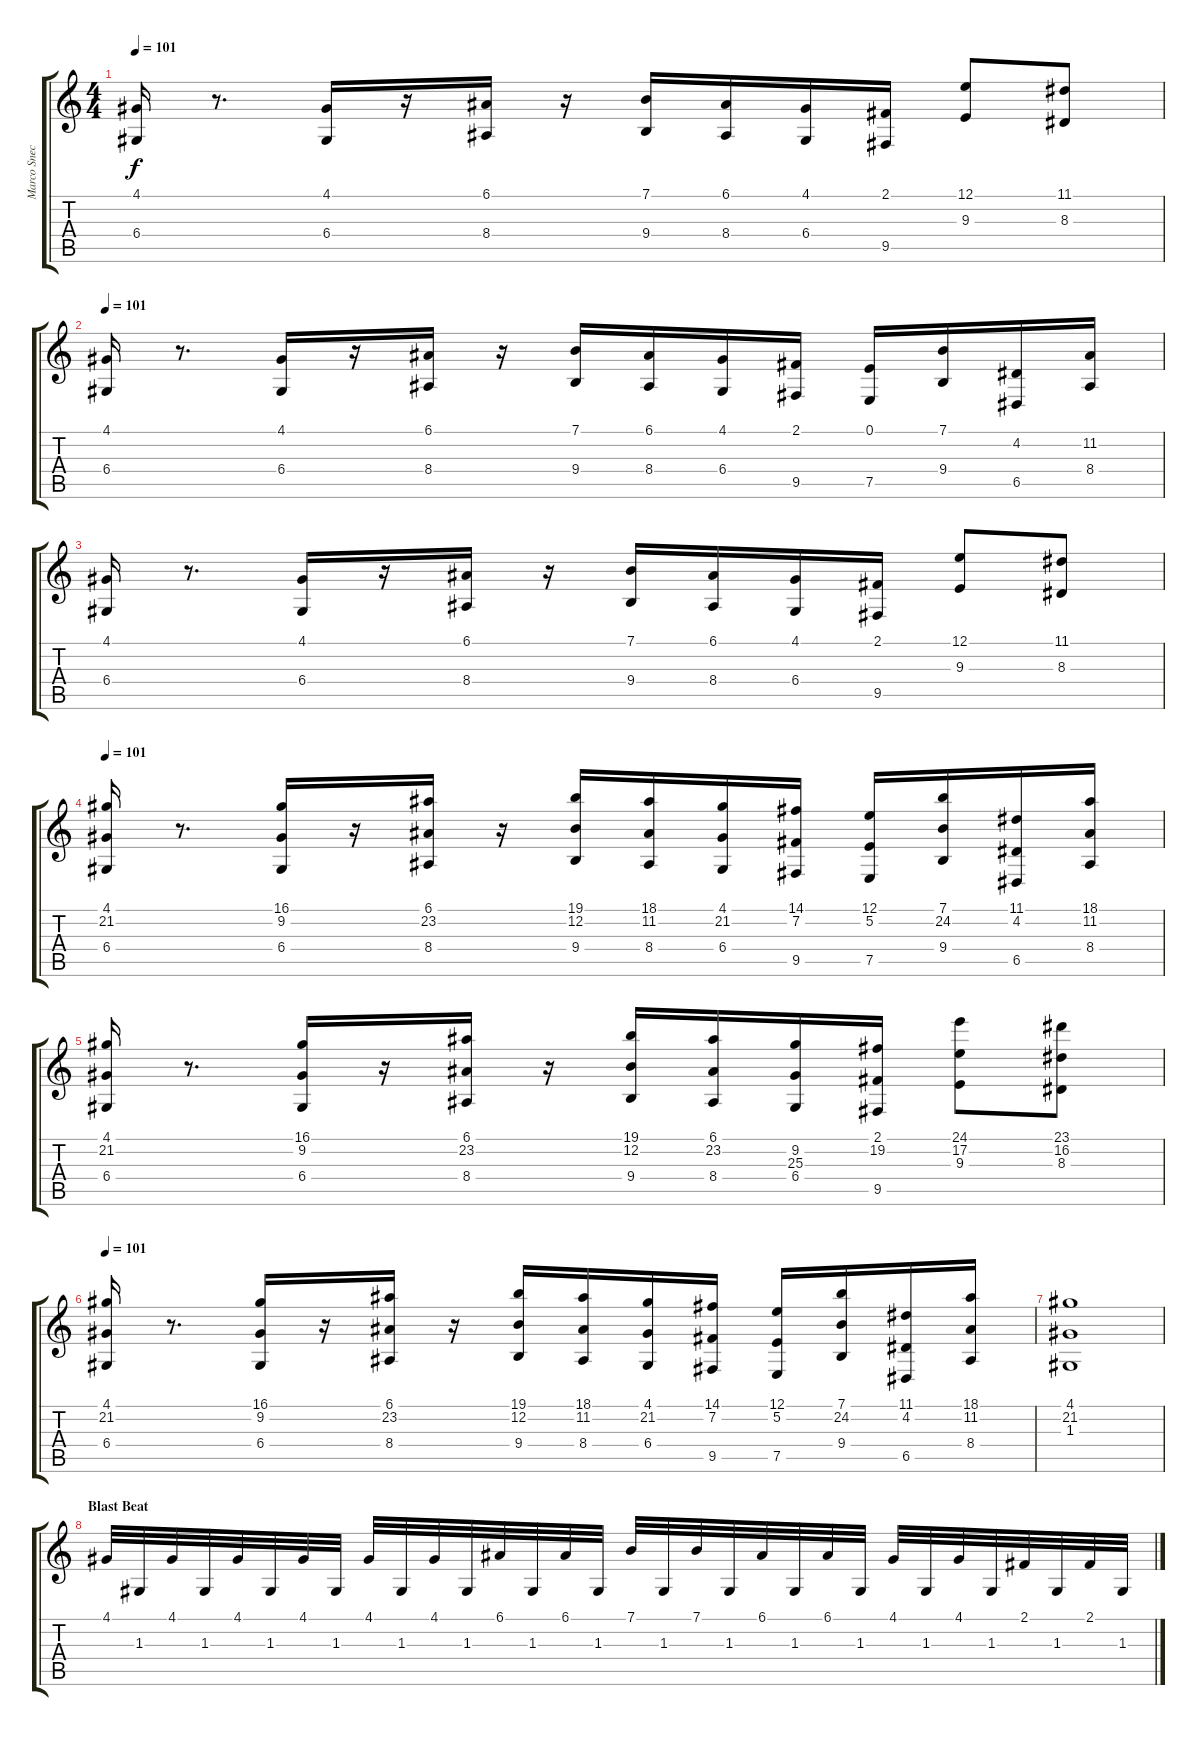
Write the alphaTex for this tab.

\track ("Marco Sneck" "Marco Snec") {instrument lead1square}
\staff {score tabs}
\tuning (E4 B3 G3 D3 A2 E2) {hide}
\ts (4 4)
\tempo 101
\clef g2
\ks c
(4.1 6.4).16{dy f} r.8{d} (4.1 6.4).16 r.16 (6.1 8.4).16 r.16 (7.1 9.4).16 (6.1 8.4).16 (4.1 6.4).16 (2.1 9.5).16 (12.1 9.3).8 (11.1 8.3).8 |
\tempo 101
(4.1 6.4).16{instrument stringensemble1} r.8{d} (4.1 6.4).16 r.16 (6.1 8.4).16 r.16 (7.1 9.4).16 (6.1 8.4).16 (4.1 6.4).16 (2.1 9.5).16 (0.1 7.5).16 (7.1 9.4).16 (4.2 6.5).16 (11.2 8.4).16 |
(4.1 6.4).16 r.8{d} (4.1 6.4).16 r.16 (6.1 8.4).16 r.16 (7.1 9.4).16 (6.1 8.4).16 (4.1 6.4).16 (2.1 9.5).16 (12.1 9.3).8 (11.1 8.3).8 |
\tempo 101
(4.1 21.2 6.4).16{instrument stringensemble1} r.8{d} (16.1 9.2 6.4).16 r.16 (6.1 23.2 8.4).16 r.16 (19.1 12.2 9.4).16 (18.1 11.2 8.4).16 (4.1 21.2 6.4).16 (14.1 7.2 9.5).16 (12.1 5.2 7.5).16 (7.1 24.2 9.4).16 (11.1 4.2 6.5).16 (18.1 11.2 8.4).16 |
(4.1 21.2 6.4).16 r.8{d} (16.1 9.2 6.4).16 r.16 (6.1 23.2 8.4).16 r.16 (19.1 12.2 9.4).16 (6.1 23.2 8.4).16 (9.2 25.3 6.4).16 (2.1 19.2 9.5).16 (24.1 17.2 9.3).8 (23.1 16.2 8.3).8 |
\tempo 101
(4.1 21.2 6.4).16{instrument stringensemble1} r.8{d} (16.1 9.2 6.4).16 r.16 (6.1 23.2 8.4).16 r.16 (19.1 12.2 9.4).16 (18.1 11.2 8.4).16 (4.1 21.2 6.4).16 (14.1 7.2 9.5).16 (12.1 5.2 7.5).16 (7.1 24.2 9.4).16 (11.1 4.2 6.5).16 (18.1 11.2 8.4).16 |
(4.1 21.2 1.3).1{volume 0} |
\section ("" "Blast Beat")
4.1.32{volume 16 instrument lead1square} 1.3.32 4.1.32 1.3.32 4.1.32 1.3.32 4.1.32 1.3.32 4.1.32 1.3.32 4.1.32 1.3.32 6.1.32 1.3.32 6.1.32 1.3.32 7.1.32 1.3.32 7.1.32 1.3.32 6.1.32 1.3.32 6.1.32 1.3.32 4.1.32 1.3.32 4.1.32 1.3.32 2.1.32 1.3.32 2.1.32 1.3.32
